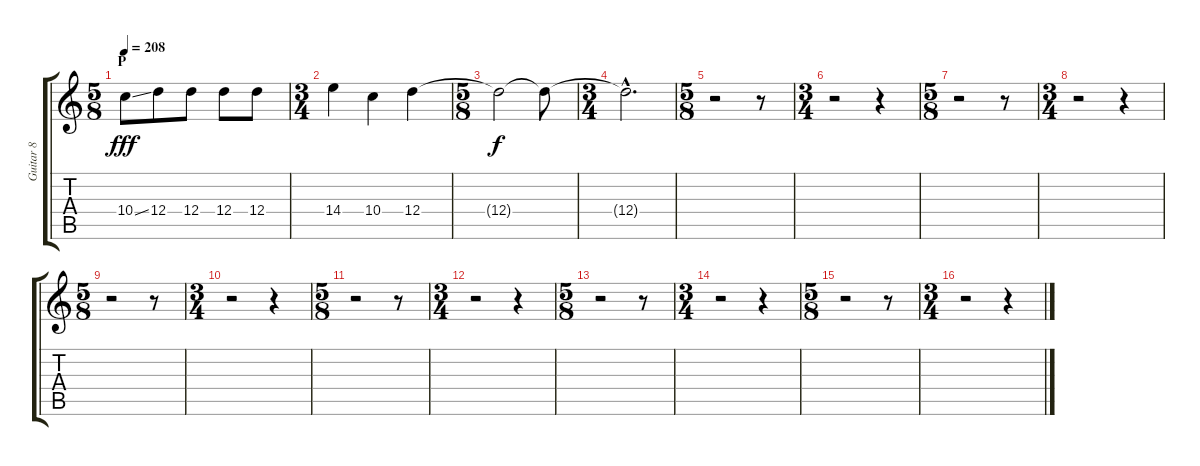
\track ("Guitar 8" "Guitar 8") {instrument acousticguitarnylon}
\staff {score tabs}
\tuning (E4 B3 G3 D3 A2 E2) {hide}
\ts (5 8)
\section ("" "P")
\tempo 208
\clef g2
\ks c
10.4{ss}.8{dy fff} 12.4.8 12.4.8 12.4.8 12.4.8 |
\ts (3 4)
14.4.4 10.4.4 12.4.4 |
\ts (5 8)
12.4{t}.2{dy f} 12.4{t}.8 |
\ts (3 4)
12.4{hac t}.2{d} |
\ts (5 8)
r.2 r.8 |
\ts (3 4)
r.2 r.4 |
\ts (5 8)
r.2 r.8 |
\ts (3 4)
r.2 r.4 |
\ts (5 8)
r.2 r.8 |
\ts (3 4)
r.2 r.4 |
\ts (5 8)
r.2 r.8 |
\ts (3 4)
r.2 r.4 |
\ts (5 8)
r.2 r.8 |
\ts (3 4)
r.2 r.4 |
\ts (5 8)
r.2 r.8 |
\ts (3 4)
r.2 r.4
